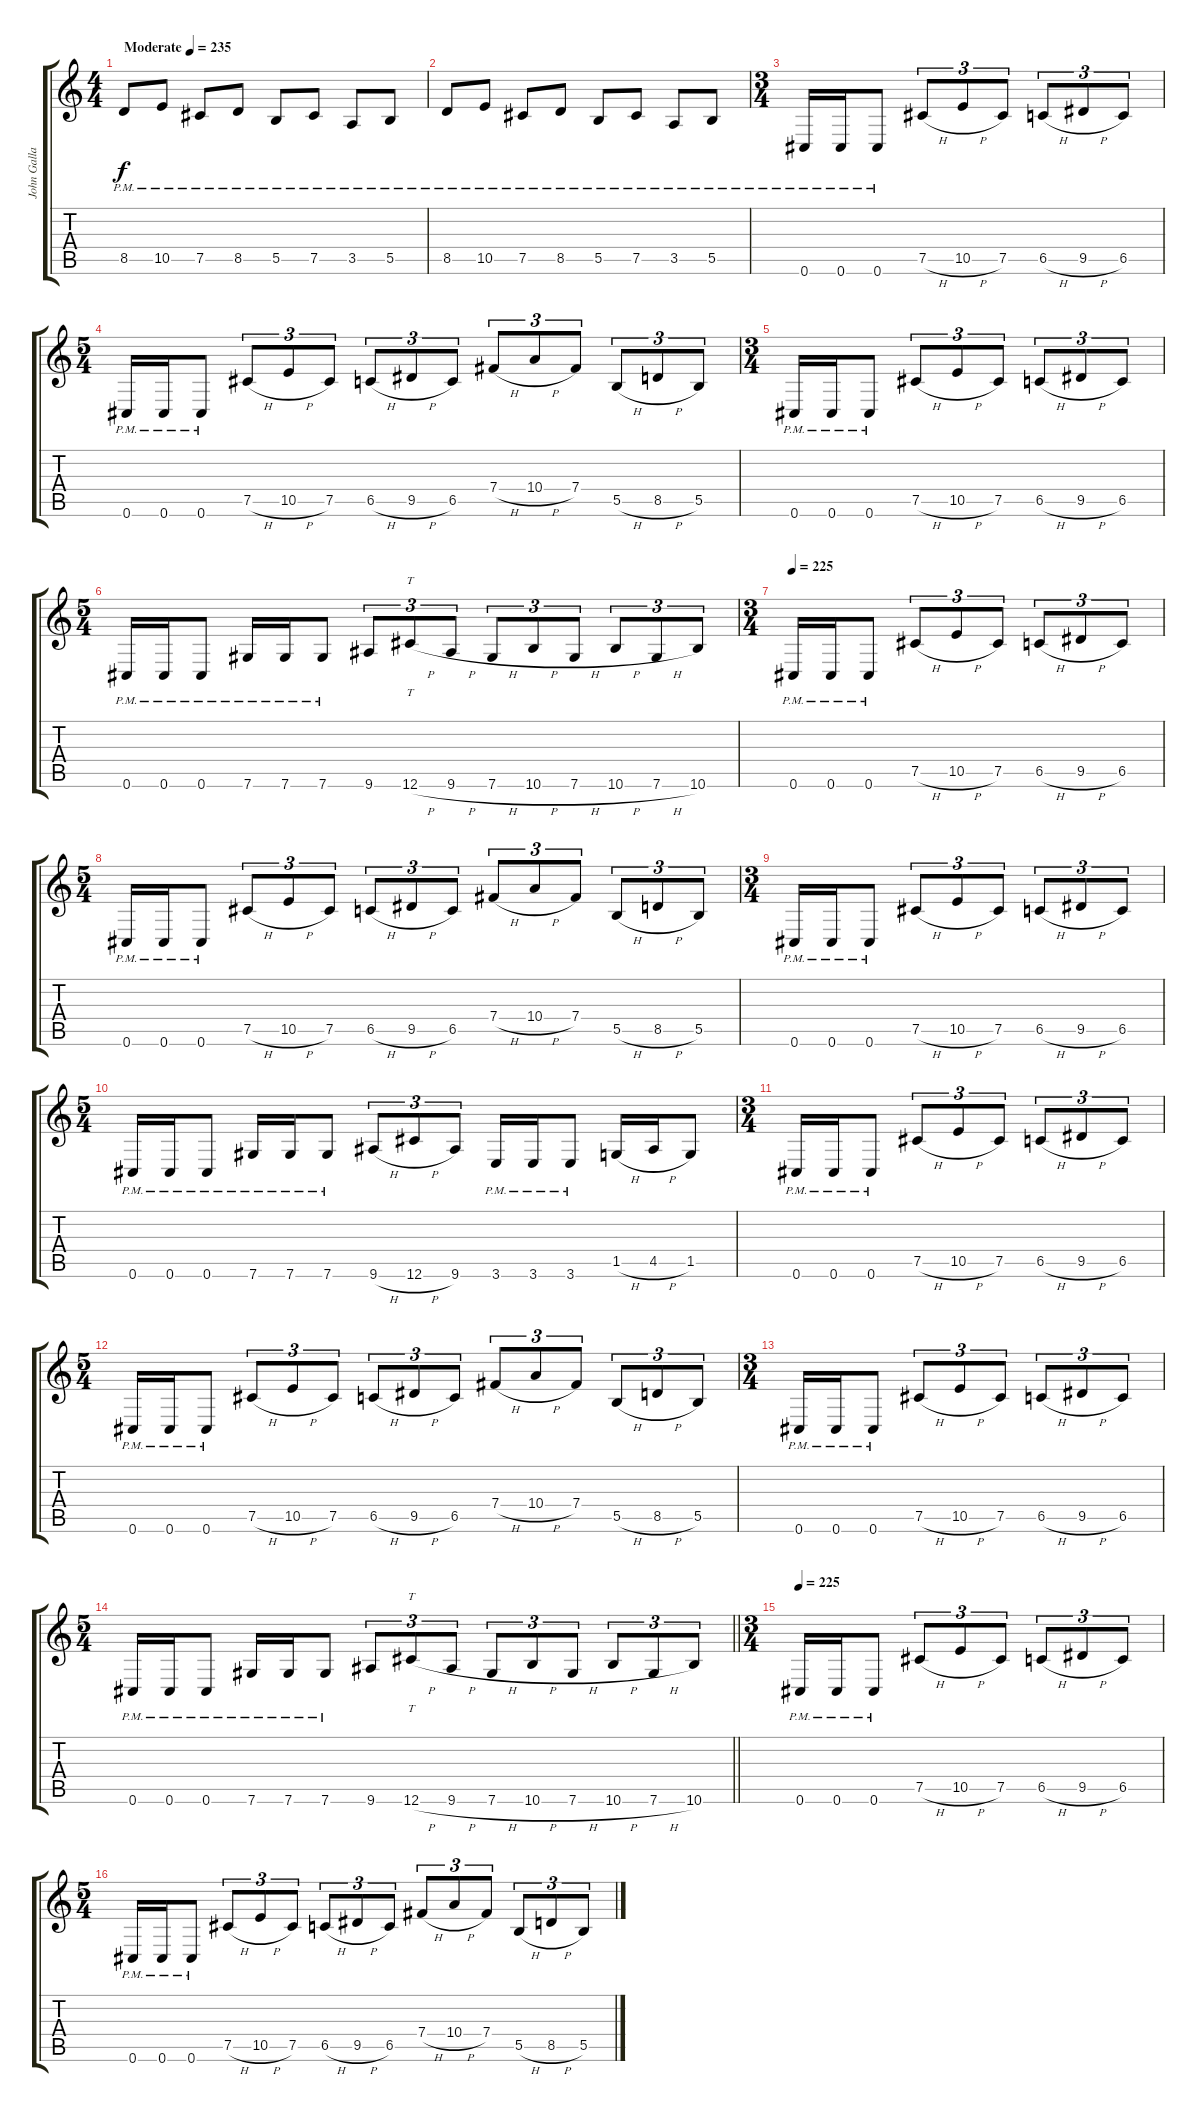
\track ("John Gallagher" "John Galla") {instrument overdrivenguitar}
\staff {score tabs}
\tuning (Db4 Ab3 E3 B2 Gb2 Db2) {hide}
\ts (4 4)
\tempo (235 "Moderate")
\clef g2
\ks c
8.5{pm}.8{dy f instrument overdrivenguitar} 10.5{pm}.8 7.5{pm}.8 8.5{pm}.8 5.5{pm}.8 7.5{pm}.8 3.5{pm}.8 5.5{pm}.8 |
8.5{pm}.8 10.5{pm}.8 7.5{pm}.8 8.5{pm}.8 5.5{pm}.8 7.5{pm}.8 3.5{pm}.8 5.5{pm}.8 |
\ts (3 4)
0.6{pm}.16 0.6{pm}.16 0.6{pm}.8 7.5{h}.8{tu (3 2)} 10.5{h}.8{tu (3 2)} 7.5.8{tu (3 2)} 6.5{h}.8{tu (3 2)} 9.5{h}.8{tu (3 2)} 6.5.8{tu (3 2)} |
\ts (5 4)
0.6{pm}.16 0.6{pm}.16 0.6{pm}.8 7.5{h}.8{tu (3 2)} 10.5{h}.8{tu (3 2)} 7.5.8{tu (3 2)} 6.5{h}.8{tu (3 2)} 9.5{h}.8{tu (3 2)} 6.5.8{tu (3 2)} 7.4{h}.8{tu (3 2)} 10.4{h}.8{tu (3 2)} 7.4.8{tu (3 2)} 5.5{h}.8{tu (3 2)} 8.5{h}.8{tu (3 2)} 5.5.8{tu (3 2)} |
\ts (3 4)
0.6{pm}.16 0.6{pm}.16 0.6{pm}.8 7.5{h}.8{tu (3 2)} 10.5{h}.8{tu (3 2)} 7.5.8{tu (3 2)} 6.5{h}.8{tu (3 2)} 9.5{h}.8{tu (3 2)} 6.5.8{tu (3 2)} |
\ts (5 4)
0.6{pm}.16 0.6{pm}.16 0.6{pm}.8 7.6{pm}.16 7.6{pm}.16 7.6{pm}.8 9.6.8{tu (3 2)} 12.6{h}.8{tt tu (3 2)} 9.6{h}.8{tu (3 2)} 7.6{h}.8{tu (3 2)} 10.6{h}.8{tu (3 2)} 7.6{h}.8{tu (3 2)} 10.6{h}.8{tu (3 2)} 7.6{h}.8{tu (3 2)} 10.6.8{tu (3 2)} |
\ts (3 4)
\tempo 225
0.6{pm}.16 0.6{pm}.16 0.6{pm}.8 7.5{h}.8{tu (3 2)} 10.5{h}.8{tu (3 2)} 7.5.8{tu (3 2)} 6.5{h}.8{tu (3 2)} 9.5{h}.8{tu (3 2)} 6.5.8{tu (3 2)} |
\ts (5 4)
0.6{pm}.16 0.6{pm}.16 0.6{pm}.8 7.5{h}.8{tu (3 2)} 10.5{h}.8{tu (3 2)} 7.5.8{tu (3 2)} 6.5{h}.8{tu (3 2)} 9.5{h}.8{tu (3 2)} 6.5.8{tu (3 2)} 7.4{h}.8{tu (3 2)} 10.4{h}.8{tu (3 2)} 7.4.8{tu (3 2)} 5.5{h}.8{tu (3 2)} 8.5{h}.8{tu (3 2)} 5.5.8{tu (3 2)} |
\ts (3 4)
0.6{pm}.16 0.6{pm}.16 0.6{pm}.8 7.5{h}.8{tu (3 2)} 10.5{h}.8{tu (3 2)} 7.5.8{tu (3 2)} 6.5{h}.8{tu (3 2)} 9.5{h}.8{tu (3 2)} 6.5.8{tu (3 2)} |
\ts (5 4)
0.6{pm}.16 0.6{pm}.16 0.6{pm}.8 7.6{pm}.16 7.6{pm}.16 7.6{pm}.8 9.6{h}.8{tu (3 2)} 12.6{h}.8{tu (3 2)} 9.6.8{tu (3 2)} 3.6{pm}.16 3.6{pm}.16 3.6{pm}.8 1.5{h}.16 4.5{h}.16 1.5.8 |
\ts (3 4)
0.6{pm}.16 0.6{pm}.16 0.6{pm}.8 7.5{h}.8{tu (3 2)} 10.5{h}.8{tu (3 2)} 7.5.8{tu (3 2)} 6.5{h}.8{tu (3 2)} 9.5{h}.8{tu (3 2)} 6.5.8{tu (3 2)} |
\ts (5 4)
0.6{pm}.16 0.6{pm}.16 0.6{pm}.8 7.5{h}.8{tu (3 2)} 10.5{h}.8{tu (3 2)} 7.5.8{tu (3 2)} 6.5{h}.8{tu (3 2)} 9.5{h}.8{tu (3 2)} 6.5.8{tu (3 2)} 7.4{h}.8{tu (3 2)} 10.4{h}.8{tu (3 2)} 7.4.8{tu (3 2)} 5.5{h}.8{tu (3 2)} 8.5{h}.8{tu (3 2)} 5.5.8{tu (3 2)} |
\ts (3 4)
0.6{pm}.16 0.6{pm}.16 0.6{pm}.8 7.5{h}.8{tu (3 2)} 10.5{h}.8{tu (3 2)} 7.5.8{tu (3 2)} 6.5{h}.8{tu (3 2)} 9.5{h}.8{tu (3 2)} 6.5.8{tu (3 2)} |
\ts (5 4)
\barLineRight lightlight
0.6{pm}.16 0.6{pm}.16 0.6{pm}.8 7.6{pm}.16 7.6{pm}.16 7.6{pm}.8 9.6.8{tu (3 2)} 12.6{h}.8{tt tu (3 2)} 9.6{h}.8{tu (3 2)} 7.6{h}.8{tu (3 2)} 10.6{h}.8{tu (3 2)} 7.6{h}.8{tu (3 2)} 10.6{h}.8{tu (3 2)} 7.6{h}.8{tu (3 2)} 10.6.8{tu (3 2)} |
\ts (3 4)
\tempo 225
0.6{pm}.16 0.6{pm}.16 0.6{pm}.8 7.5{h}.8{tu (3 2)} 10.5{h}.8{tu (3 2)} 7.5.8{tu (3 2)} 6.5{h}.8{tu (3 2)} 9.5{h}.8{tu (3 2)} 6.5.8{tu (3 2)} |
\ts (5 4)
0.6{pm}.16 0.6{pm}.16 0.6{pm}.8 7.5{h}.8{tu (3 2)} 10.5{h}.8{tu (3 2)} 7.5.8{tu (3 2)} 6.5{h}.8{tu (3 2)} 9.5{h}.8{tu (3 2)} 6.5.8{tu (3 2)} 7.4{h}.8{tu (3 2)} 10.4{h}.8{tu (3 2)} 7.4.8{tu (3 2)} 5.5{h}.8{tu (3 2)} 8.5{h}.8{tu (3 2)} 5.5.8{tu (3 2)}
